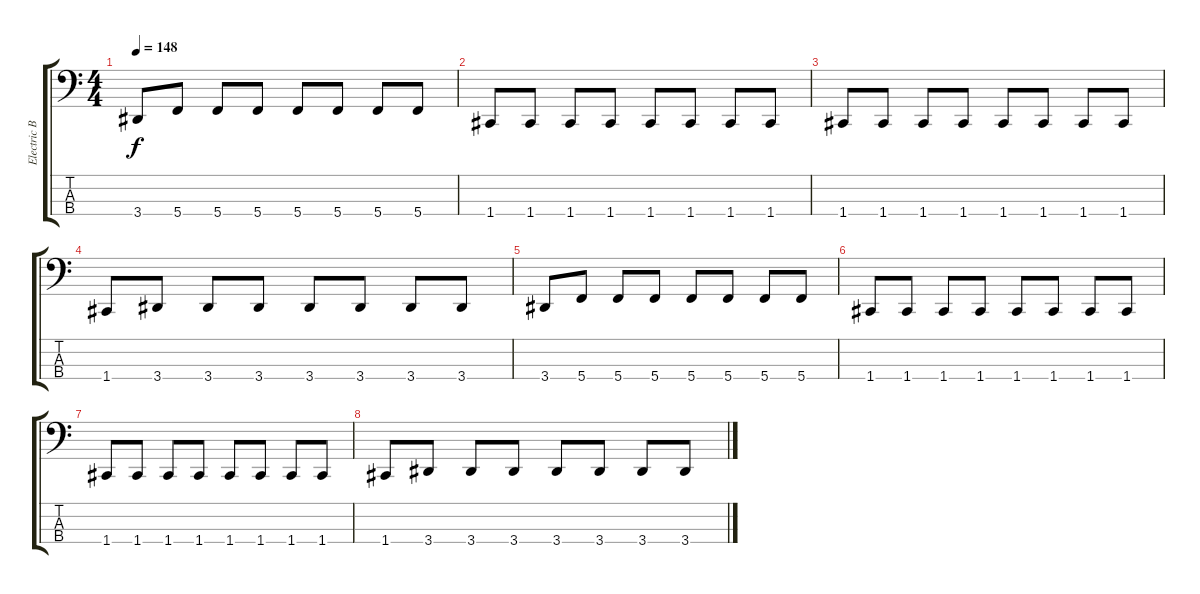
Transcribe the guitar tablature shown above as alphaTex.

\track ("Electric Bass" "Electric B") {instrument electricbasspick}
\staff {score tabs}
\tuning (F2 C2 G1 C1) {hide}
\ts (4 4)
\tempo 148
\clef f4
\ks c
3.4.8{dy f} 5.4.8 5.4.8 5.4.8 5.4.8 5.4.8 5.4.8 5.4.8 |
1.4.8 1.4.8 1.4.8 1.4.8 1.4.8 1.4.8 1.4.8 1.4.8 |
1.4.8 1.4.8 1.4.8 1.4.8 1.4.8 1.4.8 1.4.8 1.4.8 |
1.4.8 3.4.8 3.4.8 3.4.8 3.4.8 3.4.8 3.4.8 3.4.8 |
3.4.8 5.4.8 5.4.8 5.4.8 5.4.8 5.4.8 5.4.8 5.4.8 |
1.4.8 1.4.8 1.4.8 1.4.8 1.4.8 1.4.8 1.4.8 1.4.8 |
1.4.8 1.4.8 1.4.8 1.4.8 1.4.8 1.4.8 1.4.8 1.4.8 |
1.4.8 3.4.8 3.4.8 3.4.8 3.4.8 3.4.8 3.4.8 3.4.8
